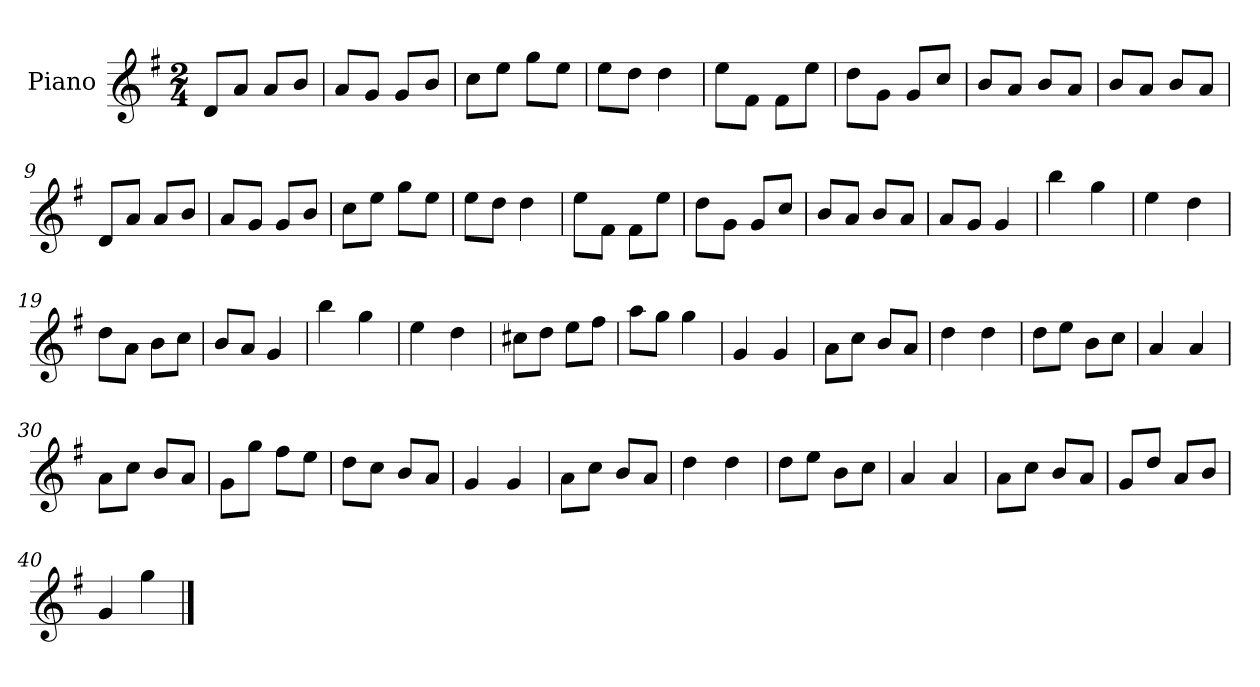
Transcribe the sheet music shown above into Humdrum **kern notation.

**kern
*part1
*staff1
*I"Piano
*I'Pno.
*clefG2
*k[f#]
*M2/4
=1
8d/L
8a/J
8a/L
8b/J
=2
8a/L
8g/J
8g/L
8b/J
=3
8cc\L
8ee\J
8gg\L
8ee\J
=4
8ee\L
8dd\J
4dd\
=5
8ee\L
8f#\J
8f#\L
8ee\J
=6
8dd\L
8g\J
8g/L
8cc/J
!!LO:LB:g=z
=7
8b/L
8a/J
8b/L
8a/J
=8
8b/L
8a/J
8b/L
8a/J
=9
8d/L
8a/J
8a/L
8b/J
=10
8a/L
8g/J
8g/L
8b/J
=11
8cc\L
8ee\J
8gg\L
8ee\J
=12
8ee\L
8dd\J
4dd\
!!LO:LB:g=z
=13
8ee\L
8f#\J
8f#\L
8ee\J
=14
8dd\L
8g\J
8g/L
8cc/J
=15
8b/L
8a/J
8b/L
8a/J
=16
8a/L
8g/J
4g/
=17
4bb\
4gg\
=18
4ee\
4dd\
!!LO:LB:g=z
=19
8dd\L
8a\J
8b\L
8cc\J
=20
8b/L
8a/J
4g/
=21
4bb\
4gg\
=22
4ee\
4dd\
=23
8cc#X\L
8dd\J
8ee\L
8ff#\J
=24
8aa\L
8gg\J
4gg\
!!LO:LB:g=z
=25
4g/
4g/
=26
8a\L
8cc\J
8b/L
8a/J
=27
4dd\
4dd\
=28
8dd\L
8ee\J
8b\L
8cc\J
=29
4a/
4a/
=30
8a\L
8cc\J
8b/L
8a/J
!!LO:LB:g=z
=31
8g\L
8gg\J
8ff#\L
8ee\J
=32
8dd\L
8cc\J
8b/L
8a/J
=33
4g/
4g/
=34
8a\L
8cc\J
8b/L
8a/J
=35
4dd\
4dd\
=36
8dd\L
8ee\J
8b\L
8cc\J
!!LO:LB:g=z
=37
4a/
4a/
=38
8a\L
8cc\J
8b/L
8a/J
=39
8g/L
8dd/J
8a/L
8b/J
=40
4g/
4gg\
==
*-
